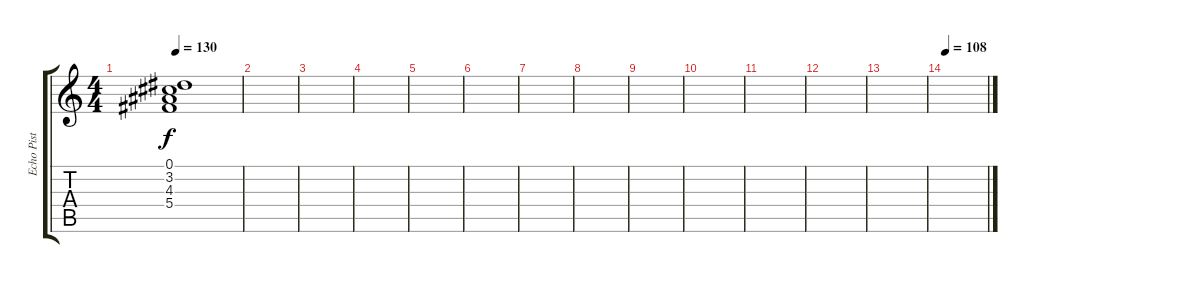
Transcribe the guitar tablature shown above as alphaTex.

\track ("Echo Pist 1" "Echo Pist ") {instrument acousticguitarsteel}
\staff {score tabs}
\tuning (Eb4 Bb3 Gb3 Db3 Ab2 Eb2) {hide}
\ts (4 4)
\tempo 130
\clef g2
\ks c
(0.1{t} 3.2{t} 4.3{t} 5.4{t}).1{dy f} |
|
|
|
|
|
|
|
|
|
|
|
|
\tempo 108
